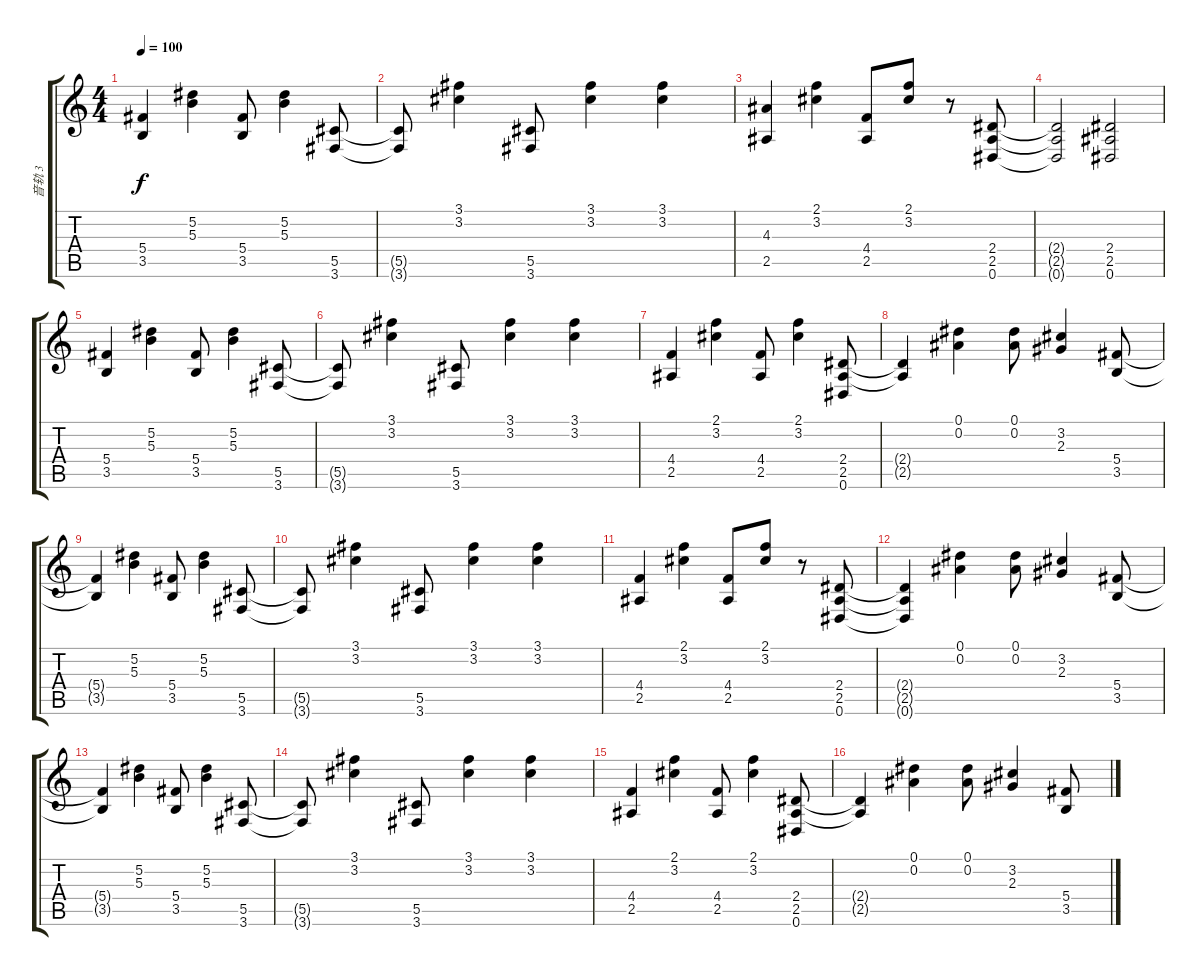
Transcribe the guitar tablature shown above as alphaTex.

\track ("音轨 3" "音轨 3") {instrument electricguitarclean}
\staff {score tabs}
\tuning (Eb4 Bb3 Gb3 Db3 Ab2 Eb2) {hide}
\ts (4 4)
\tempo 100
\clef g2
\ks c
(5.4{t} 3.5{t}).4{dy f} (5.2 5.3).4 (5.4 3.5).8 (5.2 5.3).4 (5.5 3.6).8 |
(5.5{t} 3.6{t}).8 (3.1 3.2).4 (5.5 3.6).8 (3.1 3.2).4 (3.1 3.2).4 |
(4.3 2.5).4 (2.1 3.2).4 (4.4 2.5).8 (2.1 3.2).8 r.8 (2.4 2.5 0.6).8 |
(2.4{t} 2.5{t} 0.6{t}).2 (2.4 2.5 0.6).2 |
(5.4 3.5).4 (5.2 5.3).4 (5.4 3.5).8 (5.2 5.3).4 (5.5 3.6).8 |
(5.5{t} 3.6{t}).8 (3.1 3.2).4 (5.5 3.6).8 (3.1 3.2).4 (3.1 3.2).4 |
(4.4 2.5).4 (2.1 3.2).4 (4.4 2.5).8 (2.1 3.2).4 (2.4 2.5 0.6).8 |
(2.4{t} 2.5{t}).4 (0.1 0.2).4 (0.1 0.2).8 (3.2 2.3).4 (5.4 3.5).8 |
(5.4{t} 3.5{t}).4 (5.2 5.3).4 (5.4 3.5).8 (5.2 5.3).4 (5.5 3.6).8 |
(5.5{t} 3.6{t}).8 (3.1 3.2).4 (5.5 3.6).8 (3.1 3.2).4 (3.1 3.2).4 |
(4.4 2.5).4 (2.1 3.2).4 (4.4 2.5).8 (2.1 3.2).8 r.8 (2.4 2.5 0.6).8 |
(2.4{t} 2.5{t} 0.6{t}).4 (0.1 0.2).4 (0.1 0.2).8 (3.2 2.3).4 (5.4 3.5).8 |
(5.4{t} 3.5{t}).4 (5.2 5.3).4 (5.4 3.5).8 (5.2 5.3).4 (5.5 3.6).8 |
(5.5{t} 3.6{t}).8 (3.1 3.2).4 (5.5 3.6).8 (3.1 3.2).4 (3.1 3.2).4 |
(4.4 2.5).4 (2.1 3.2).4 (4.4 2.5).8 (2.1 3.2).4 (2.4 2.5 0.6).8 |
(2.4{t} 2.5{t}).4 (0.1 0.2).4 (0.1 0.2).8 (3.2 2.3).4 (5.4 3.5).8
